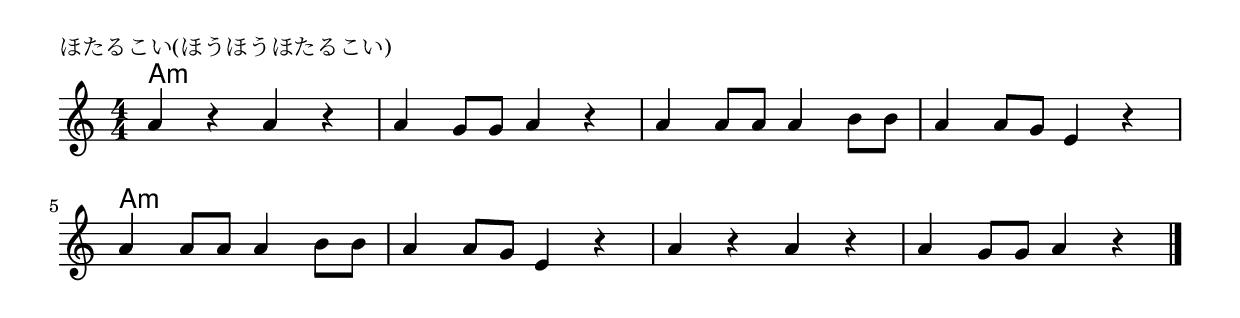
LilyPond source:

\version "2.18.2"

% ほたるこい(ほうほうほたるこい)

\header {
piece = "ほたるこい(ほうほうほたるこい)"
}

melody =
\relative c'' {
\key a \minor
\time 4/4
\set Score.tempoHideNote = ##t
\tempo 4=110
\numericTimeSignature

a r a r |
a g8 g a4 r |
a4 a8 a a4 b8 b |
a4 a8 g e4 r |
\break
a4 a8 a a4 b8 b |
a4 a8 g e4 r |
a r a r |
a g8 g a4 r |

\bar "|."
}
\score {
<<
\chords {
\set noChordSymbol = ""
\set chordChanges=##t
%
a2:m a:m a:m a:m a:m a:m a:m a:m 
a:m a:m a:m a:m a:m a:m a:m a:m 
}
\new Staff {\melody}
>>
\layout {
line-width = #190
indent = 0\mm
}
\midi {}
}